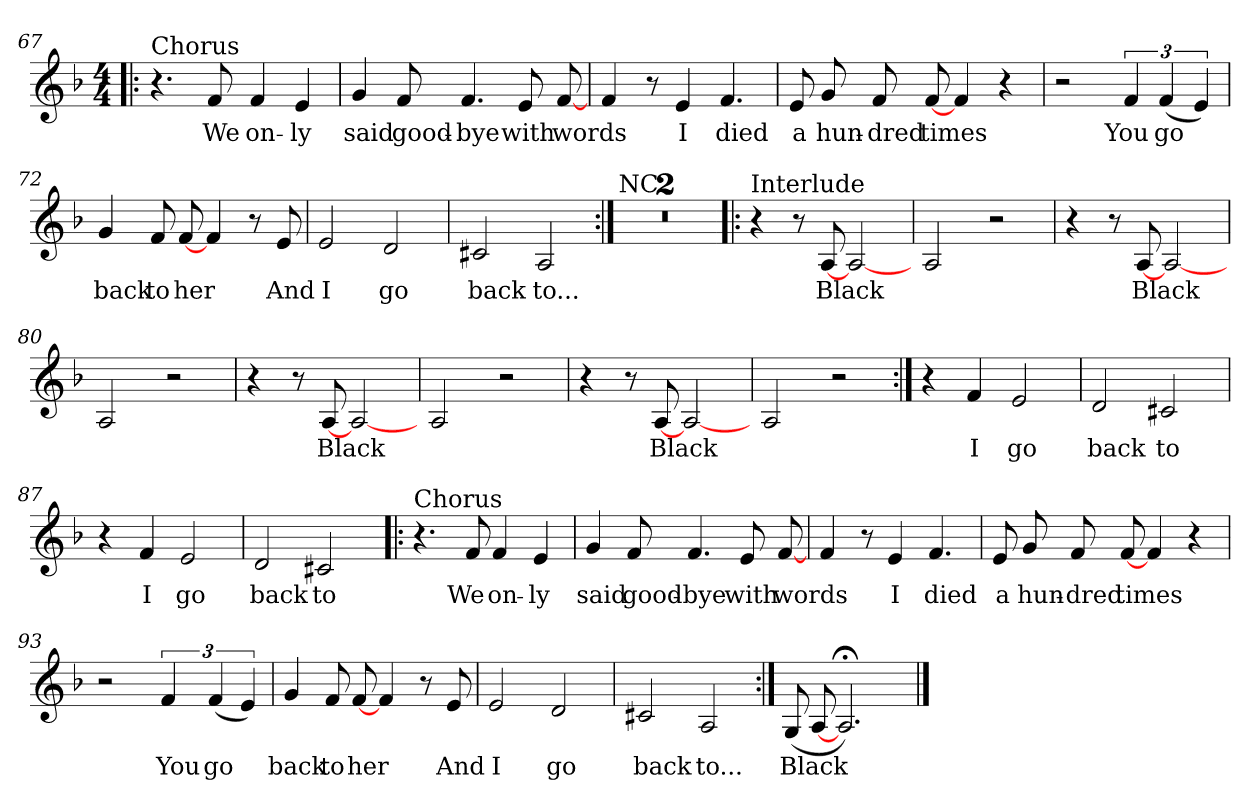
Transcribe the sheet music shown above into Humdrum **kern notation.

**kern	**text
*part1	*part1
*staff1	*staff1
*clefG2	*
*k[b-]	*
*d:	*
*M4/4	*
=67!|:	=67!|:
!LO:TX:a:t=Chorus	!
4.r	.
8f	-We
4f	-on-
4e	-ly
=68	=68
4g	-said
8fL	-good-
4.f	-bye
8e	-with
[8f	-words
=69	=69
4f	.
8r	.
4e	-I
4.f	-died
=70	=70
8eL	-a
8g	-hun-
8f	-dred
[8f	-times
4f	.
4r	.
=71	=71
2r	.
6f	-You
(6f	-go
6e)	.
=72	=72
4g	-back
8fL	-to
[8f	-her
4f	.
8r	.
8e	-And
=73	=73
2e	-I
2d	-go
=74	=74
2c#	-back
2A	-to...
=75:|!	=75:|!
!LO:TX:a:t=NC	!
1r	.
=76	=76
1r	.
!!LO:LB:g=z
=77!|:	=77!|:
!LO:TX:a:t=Interlude	!
4r	.
8r	.
[8A	-Black
[2A	.
=78	=78
2A	.
2r	.
=79	=79
4r	.
8r	.
[8A	-Black
[2A	.
=80	=80
2A	.
2r	.
=81	=81
4r	.
8r	.
[8A	-Black
[2A	.
=82	=82
2A	.
2r	.
=83	=83
4r	.
8r	.
[8A	-Black
[2A	.
=84	=84
2A	.
2r	.
=85:|!	=85:|!
4r	.
4f	-I
2e	-go
=86	=86
2d	-back
2c#	-to
=87	=87
4r	.
4f	-I
2e	-go
=88	=88
2d	-back
2c#	-to
=89!|:	=89!|:
!LO:TX:a:t=Chorus	!
4.r	.
8f	-We
4f	-on-
4e	-ly
=90	=90
4g	-said
8fL	-good-
4.f	-bye
8e	-with
[8f	-words
=91	=91
4f	.
8r	.
4e	-I
4.f	-died
=92	=92
8eL	-a
8g	-hun-
8f	-dred
[8f	-times
4f	.
4r	.
=93	=93
2r	.
6f	-You
(6f	-go
6e)	.
=94	=94
4g	-back
8fL	-to
[8f	-her
4f	.
8r	.
8e	-And
=95	=95
2e	-I
2d	-go
=96	=96
2c#	-back
2A	-to...
=97:|!	=97:|!
(8GL	-Black
[8A	.
2.A;)	.
==	==
*-	*-
